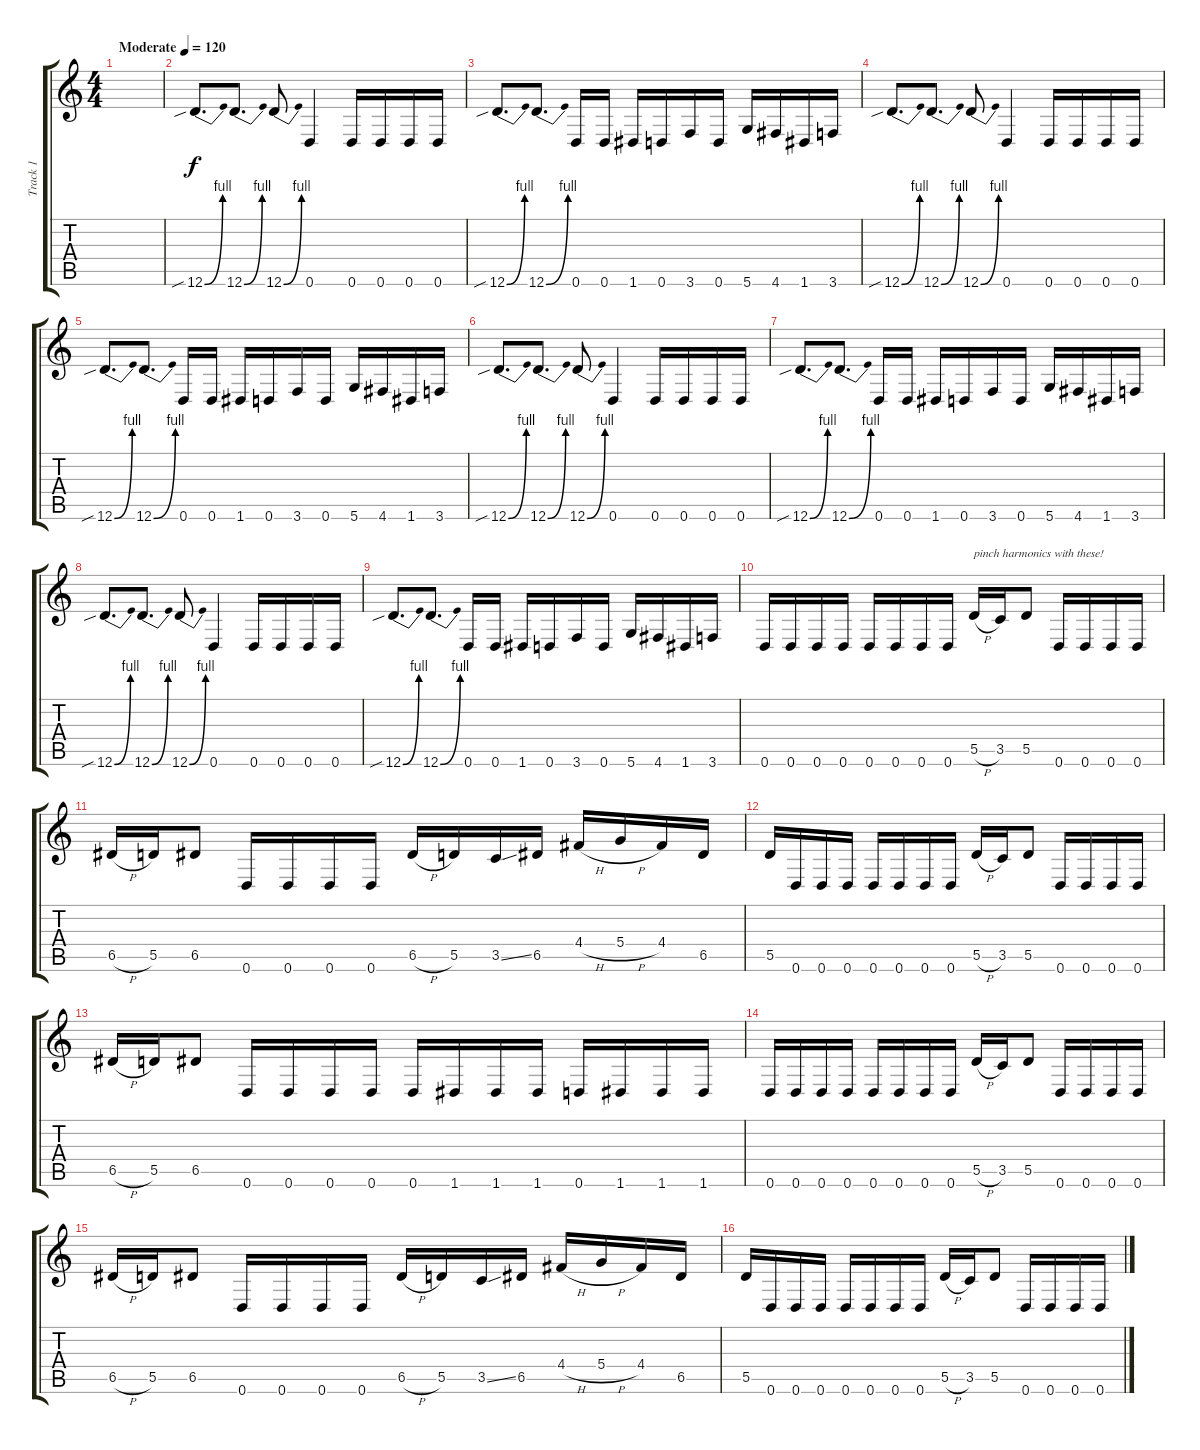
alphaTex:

\track ("Track 1" "Track 1") {instrument distortionguitar}
\staff {score tabs}
\tuning (E4 B3 G3 D3 A2 D2) {hide}
\ts (4 4)
\tempo (120 "Moderate")
\clef g2
\ks c
|
12.6{be (bend 0 0 60 4) sib}.8{d} 12.6{be (bend 0 0 60 4)}.8{d} 12.6{be (bend 0 0 60 4)}.8 0.6.4 0.6.16 0.6.16 0.6.16 0.6.16 |
12.6{be (bend 0 0 60 4) sib}.8{d} 12.6{be (bend 0 0 60 4)}.8{d} 0.6.16 0.6.16 1.6.16 0.6.16 3.6.16 0.6.16 5.6.16 4.6.16 1.6.16 3.6.16 |
12.6{be (bend 0 0 60 4) sib}.8{d} 12.6{be (bend 0 0 60 4)}.8{d} 12.6{be (bend 0 0 60 4)}.8 0.6.4 0.6.16 0.6.16 0.6.16 0.6.16 |
12.6{be (bend 0 0 60 4) sib}.8{d} 12.6{be (bend 0 0 60 4)}.8{d} 0.6.16 0.6.16 1.6.16 0.6.16 3.6.16 0.6.16 5.6.16 4.6.16 1.6.16 3.6.16 |
12.6{be (bend 0 0 60 4) sib}.8{d} 12.6{be (bend 0 0 60 4)}.8{d} 12.6{be (bend 0 0 60 4)}.8 0.6.4 0.6.16 0.6.16 0.6.16 0.6.16 |
12.6{be (bend 0 0 60 4) sib}.8{d} 12.6{be (bend 0 0 60 4)}.8{d} 0.6.16 0.6.16 1.6.16 0.6.16 3.6.16 0.6.16 5.6.16 4.6.16 1.6.16 3.6.16 |
12.6{be (bend 0 0 60 4) sib}.8{d} 12.6{be (bend 0 0 60 4)}.8{d} 12.6{be (bend 0 0 60 4)}.8 0.6.4 0.6.16 0.6.16 0.6.16 0.6.16 |
12.6{be (bend 0 0 60 4) sib}.8{d} 12.6{be (bend 0 0 60 4)}.8{d} 0.6.16 0.6.16 1.6.16 0.6.16 3.6.16 0.6.16 5.6.16 4.6.16 1.6.16 3.6.16 |
0.6.16 0.6.16 0.6.16 0.6.16 0.6.16 0.6.16 0.6.16 0.6.16 5.5{h}.16{txt "pinch harmonics with these!"} 3.5.16 5.5.8 0.6.16 0.6.16 0.6.16 0.6.16 |
6.5{h}.16 5.5.16 6.5.8 0.6.16 0.6.16 0.6.16 0.6.16 6.5{h}.16 5.5.16 3.5{ss}.16 6.5.16 4.4{h}.16 5.4{h}.16 4.4.16 6.5.16 |
5.5.16 0.6.16 0.6.16 0.6.16 0.6.16 0.6.16 0.6.16 0.6.16 5.5{h}.16 3.5.16 5.5.8 0.6.16 0.6.16 0.6.16 0.6.16 |
6.5{h}.16 5.5.16 6.5.8 0.6.16 0.6.16 0.6.16 0.6.16 0.6.16 1.6.16 1.6.16 1.6.16 0.6.16 1.6.16 1.6.16 1.6.16 |
0.6.16 0.6.16 0.6.16 0.6.16 0.6.16 0.6.16 0.6.16 0.6.16 5.5{h}.16 3.5.16 5.5.8 0.6.16 0.6.16 0.6.16 0.6.16 |
6.5{h}.16 5.5.16 6.5.8 0.6.16 0.6.16 0.6.16 0.6.16 6.5{h}.16 5.5.16 3.5{ss}.16 6.5.16 4.4{h}.16 5.4{h}.16 4.4.16 6.5.16 |
5.5.16 0.6.16 0.6.16 0.6.16 0.6.16 0.6.16 0.6.16 0.6.16 5.5{h}.16 3.5.16 5.5.8 0.6.16 0.6.16 0.6.16 0.6.16
